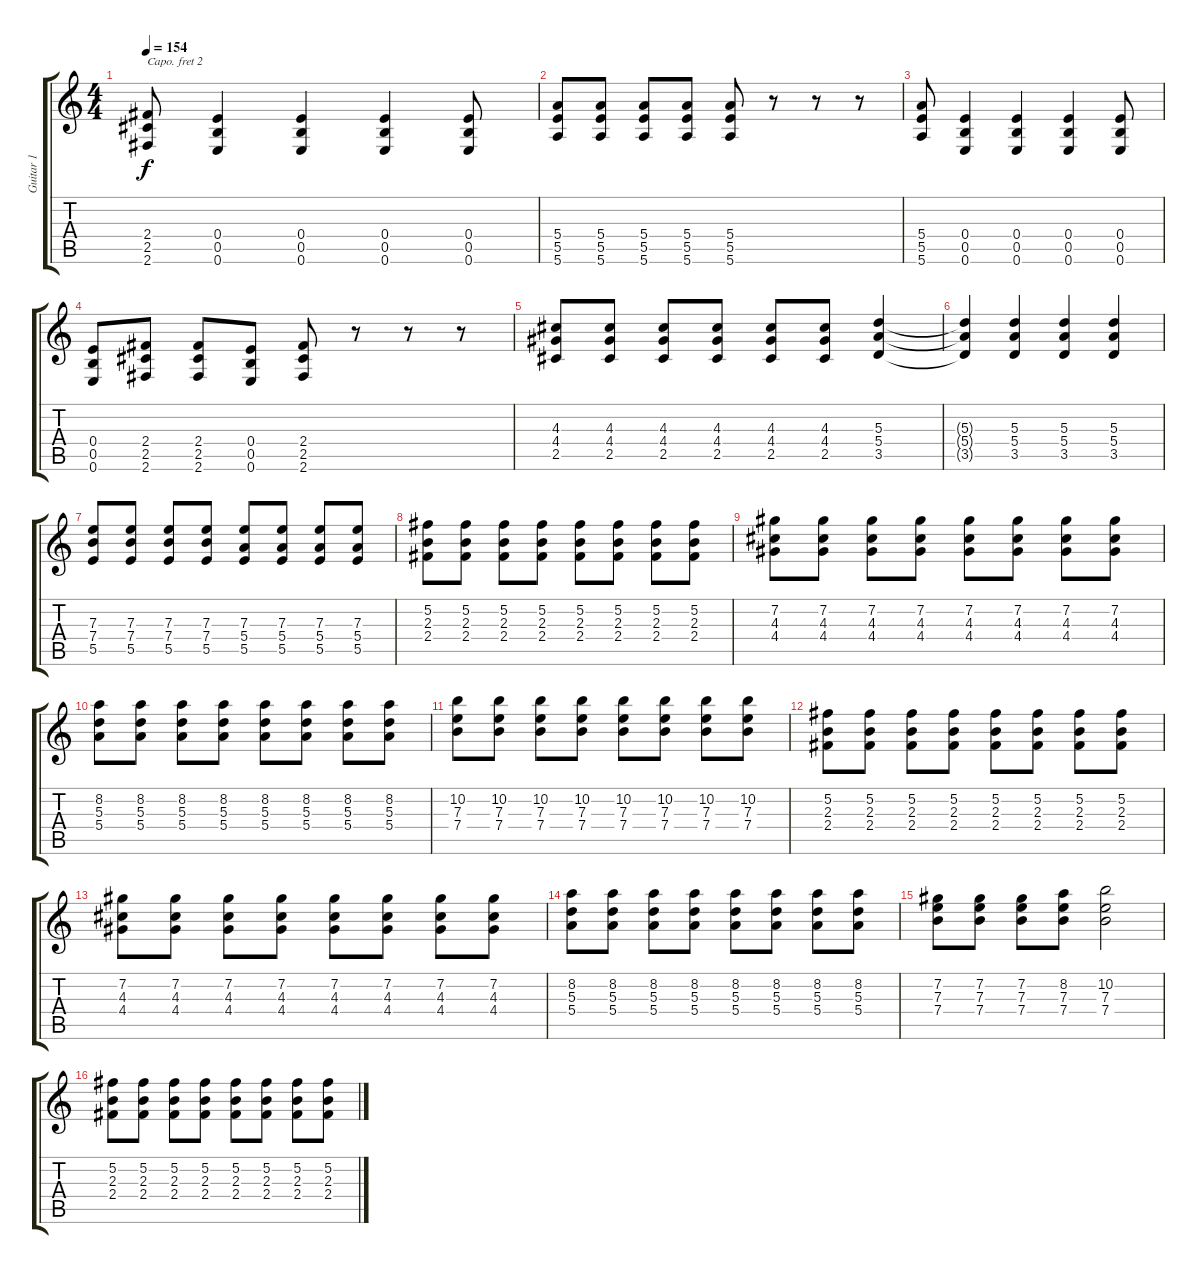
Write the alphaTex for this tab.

\track ("Guitar 1" "Guitar 1") {instrument electricguitarclean}
\staff {score tabs}
\capo 2
\tuning (E4 B3 G3 D3 A2 D2) {hide}
\ts (4 4)
\tempo 154
\clef g2
\ks c
(2.4 2.5 2.6).8{dy f} (0.4 0.5 0.6).4 (0.4 0.5 0.6).4 (0.4 0.5 0.6).4 (0.4 0.5 0.6).8 |
(5.4 5.5 5.6).8 (5.4 5.5 5.6).8 (5.4 5.5 5.6).8 (5.4 5.5 5.6).8 (5.4 5.5 5.6).8 r.8 r.8 r.8 |
(5.4 5.5 5.6).8 (0.4 0.5 0.6).4 (0.4 0.5 0.6).4 (0.4 0.5 0.6).4 (0.4 0.5 0.6).8 |
(0.4 0.5 0.6).8 (2.4 2.5 2.6).8 (2.4 2.5 2.6).8 (0.4 0.5 0.6).8 (2.4 2.5 2.6).8 r.8 r.8 r.8 |
(4.3 4.4 2.5).8 (4.3 4.4 2.5).8 (4.3 4.4 2.5).8 (4.3 4.4 2.5).8 (4.3 4.4 2.5).8 (4.3 4.4 2.5).8 (5.3 5.4 3.5).4 |
(5.3{t} 5.4{t} 3.5{t}).4 (5.3 5.4 3.5).4 (5.3 5.4 3.5).4 (5.3 5.4 3.5).4 |
(7.3 7.4 5.5).8 (7.3 7.4 5.5).8 (7.3 7.4 5.5).8 (7.3 7.4 5.5).8 (7.3 5.4 5.5).8 (7.3 5.4 5.5).8 (7.3 5.4 5.5).8 (7.3 5.4 5.5).8 |
(5.2 2.3 2.4).8 (5.2 2.3 2.4).8 (5.2 2.3 2.4).8 (5.2 2.3 2.4).8 (5.2 2.3 2.4).8 (5.2 2.3 2.4).8 (5.2 2.3 2.4).8 (5.2 2.3 2.4).8 |
(7.2 4.3 4.4).8 (7.2 4.3 4.4).8 (7.2 4.3 4.4).8 (7.2 4.3 4.4).8 (7.2 4.3 4.4).8 (7.2 4.3 4.4).8 (7.2 4.3 4.4).8 (7.2 4.3 4.4).8 |
(8.2 5.3 5.4).8 (8.2 5.3 5.4).8 (8.2 5.3 5.4).8 (8.2 5.3 5.4).8 (8.2 5.3 5.4).8 (8.2 5.3 5.4).8 (8.2 5.3 5.4).8 (8.2 5.3 5.4).8 |
(10.2 7.3 7.4).8 (10.2 7.3 7.4).8 (10.2 7.3 7.4).8 (10.2 7.3 7.4).8 (10.2 7.3 7.4).8 (10.2 7.3 7.4).8 (10.2 7.3 7.4).8 (10.2 7.3 7.4).8 |
(5.2 2.3 2.4).8 (5.2 2.3 2.4).8 (5.2 2.3 2.4).8 (5.2 2.3 2.4).8 (5.2 2.3 2.4).8 (5.2 2.3 2.4).8 (5.2 2.3 2.4).8 (5.2 2.3 2.4).8 |
(7.2 4.3 4.4).8 (7.2 4.3 4.4).8 (7.2 4.3 4.4).8 (7.2 4.3 4.4).8 (7.2 4.3 4.4).8 (7.2 4.3 4.4).8 (7.2 4.3 4.4).8 (7.2 4.3 4.4).8 |
(8.2 5.3 5.4).8 (8.2 5.3 5.4).8 (8.2 5.3 5.4).8 (8.2 5.3 5.4).8 (8.2 5.3 5.4).8 (8.2 5.3 5.4).8 (8.2 5.3 5.4).8 (8.2 5.3 5.4).8 |
(7.2 7.3 7.4).8 (7.2 7.3 7.4).8 (7.2 7.3 7.4).8 (8.2 7.3 7.4).8 (10.2 7.3 7.4).2 |
(5.2 2.3 2.4).8 (5.2 2.3 2.4).8 (5.2 2.3 2.4).8 (5.2 2.3 2.4).8 (5.2 2.3 2.4).8 (5.2 2.3 2.4).8 (5.2 2.3 2.4).8 (5.2 2.3 2.4).8
